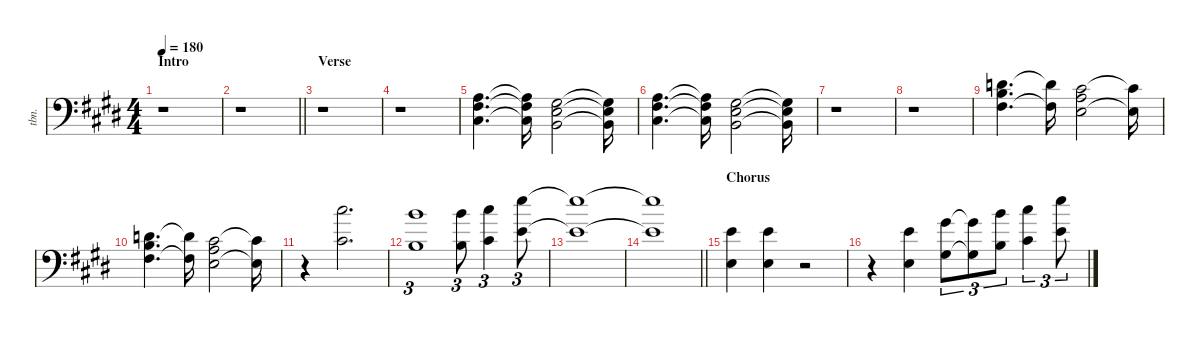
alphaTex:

\defaultSystemsLayout 4
\hideDynamics
\bracketExtendMode nobrackets
\otherSystemsTrackNameOrientation horizontal
\track ("Trombone" "tbn.") {defaultSystemsLayout 4 instrument trombone}
\staff {score}
\tuning (E4 B3 G3 D3 A2 E2)
\ts (4 4)
\beaming (8 2 2 2 2)
\section ("" "Intro")
\tempo 180
\clef f4
\ks e
r.1{dy mf instrument trombone beam Down} |
\barLineRight lightlight
r.1{beam Down} |
\section ("" "Verse")
r.1{beam Down} |
r.1{beam Down} |
(2.3{acc forcenatural} 4.4{acc #} 4.5{acc #}).4{d beam Down} (2.3{t acc forcenatural} 4.4{t acc #} 4.5{t acc #}).16{dy f beam Down} (1.3{acc #} 2.4{acc forcenatural} 2.5{acc forcenatural}).2{dy mf beam Down} (1.3{t acc #} 2.4{t acc forcenatural} 2.5{t acc forcenatural}).16{dy f beam Down} |
(2.3{acc forcenatural} 4.4{acc #} 4.5{acc #}).4{d dy mf beam Down} (2.3{t acc forcenatural} 4.4{t acc #} 4.5{t acc #}).16{dy f beam Down} (1.3{acc #} 2.4{acc forcenatural} 2.5{acc forcenatural}).2{dy mf beam Down} (1.3{t acc #} 2.4{t acc forcenatural} 2.5{t acc forcenatural}).16{dy f beam Down} |
r.1{beam Down} |
r.1{beam Down} |
(3.2{acc forcenatural} 4.3{acc forcenatural} 4.4{acc #}).4{d dy mf beam Down} (3.2{t acc forcenatural} 4.4{t acc #}).16{dy f beam Down} (2.2{acc #} 2.3{acc forcenatural} 2.4{acc forcenatural}).2{dy mf beam Down} (2.2{t acc #} 2.4{t acc forcenatural}).16{dy f beam Down} |
(3.2{acc forcenatural} 4.3{acc forcenatural} 4.4{acc #}).4{d dy mf beam Down} (3.2{t acc forcenatural} 4.4{t acc #}).16{dy f beam Down} (2.2{acc #} 2.3{acc forcenatural} 2.4{acc forcenatural}).2{dy mf beam Down} (2.2{t acc #} 2.4{t acc forcenatural}).16{dy f beam Down} |
r.4{beam Down} (9.1{acc #} 6.3{acc #}).2{d beam Down} |
(7.1{acc forcenatural} 4.3{acc forcenatural}).1{tu (3 2) beam Down} (7.1{acc forcenatural} 4.3{acc forcenatural}).8{tu (3 2) beam Down} (9.1{acc #} 6.3{acc #}).4{tu (3 2) beam Down} (12.1{acc forcenatural} 9.3{acc forcenatural}).8{tu (3 2) beam Down} |
(12.1{t acc forcenatural} 9.3{t acc forcenatural}).1{beam Down} |
\barLineRight lightlight
(12.1{t acc forcenatural} 9.3{t acc forcenatural}).1{beam Down} |
\section ("" "Chorus")
(0.1{acc forcenatural} 2.4{acc forcenatural}).4{beam Down} (0.1{acc forcenatural} 2.4{acc forcenatural}).4{beam Down} r.2{beam Down} |
r.4{beam Down} (0.1{acc forcenatural} 2.4{acc forcenatural}).4{beam Down} (4.1{acc #} 6.4{acc #}).8{tu (3 2) beam Down} (4.1{t acc #} 6.4{t acc #}).8{tu (3 2) beam Down} (7.1{acc forcenatural} 0.2{acc forcenatural}).8{tu (3 2) beam Down} (9.1{acc #} 11.4{acc #}).4{tu (3 2) beam Down} (12.1{acc forcenatural} 9.3{acc forcenatural}).8{tu (3 2) beam Down}
